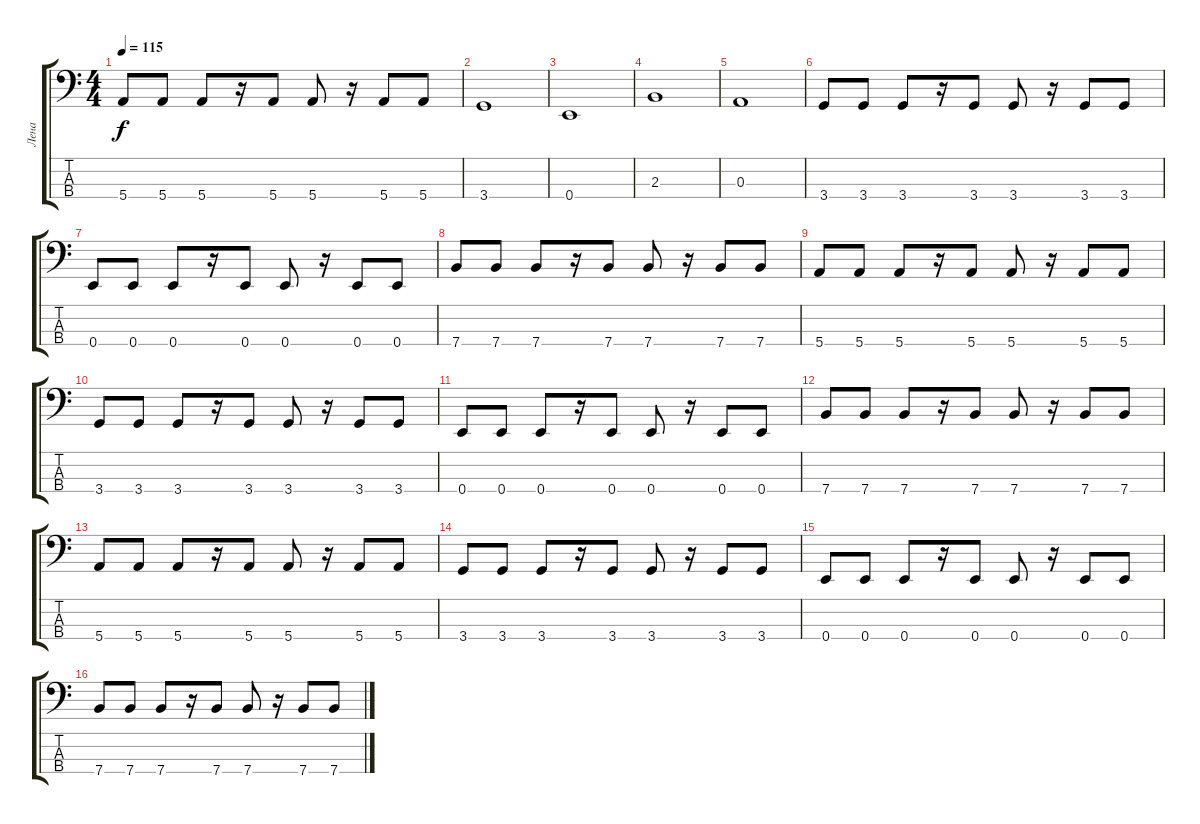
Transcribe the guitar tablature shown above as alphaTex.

\track ("Лена" "Лена") {instrument electricbassfinger}
\staff {score tabs}
\tuning (G2 D2 A1 E1) {hide}
\ts (4 4)
\tempo 115
\clef f4
\ks c
5.4.8{dy f} 5.4.8 5.4.8 r.16 5.4.8 5.4.8 r.16 5.4.8 5.4.8 |
3.4.1 |
0.4.1 |
2.3.1 |
0.3.1 |
3.4.8 3.4.8 3.4.8 r.16 3.4.8 3.4.8 r.16 3.4.8 3.4.8 |
0.4.8 0.4.8 0.4.8 r.16 0.4.8 0.4.8 r.16 0.4.8 0.4.8 |
7.4.8 7.4.8 7.4.8 r.16 7.4.8 7.4.8 r.16 7.4.8 7.4.8 |
5.4.8 5.4.8 5.4.8 r.16 5.4.8 5.4.8 r.16 5.4.8 5.4.8 |
3.4.8 3.4.8 3.4.8 r.16 3.4.8 3.4.8 r.16 3.4.8 3.4.8 |
0.4.8 0.4.8 0.4.8 r.16 0.4.8 0.4.8 r.16 0.4.8 0.4.8 |
7.4.8 7.4.8 7.4.8 r.16 7.4.8 7.4.8 r.16 7.4.8 7.4.8 |
5.4.8 5.4.8 5.4.8 r.16 5.4.8 5.4.8 r.16 5.4.8 5.4.8 |
3.4.8 3.4.8 3.4.8 r.16 3.4.8 3.4.8 r.16 3.4.8 3.4.8 |
0.4.8 0.4.8 0.4.8 r.16 0.4.8 0.4.8 r.16 0.4.8 0.4.8 |
7.4.8 7.4.8 7.4.8 r.16 7.4.8 7.4.8 r.16 7.4.8 7.4.8
